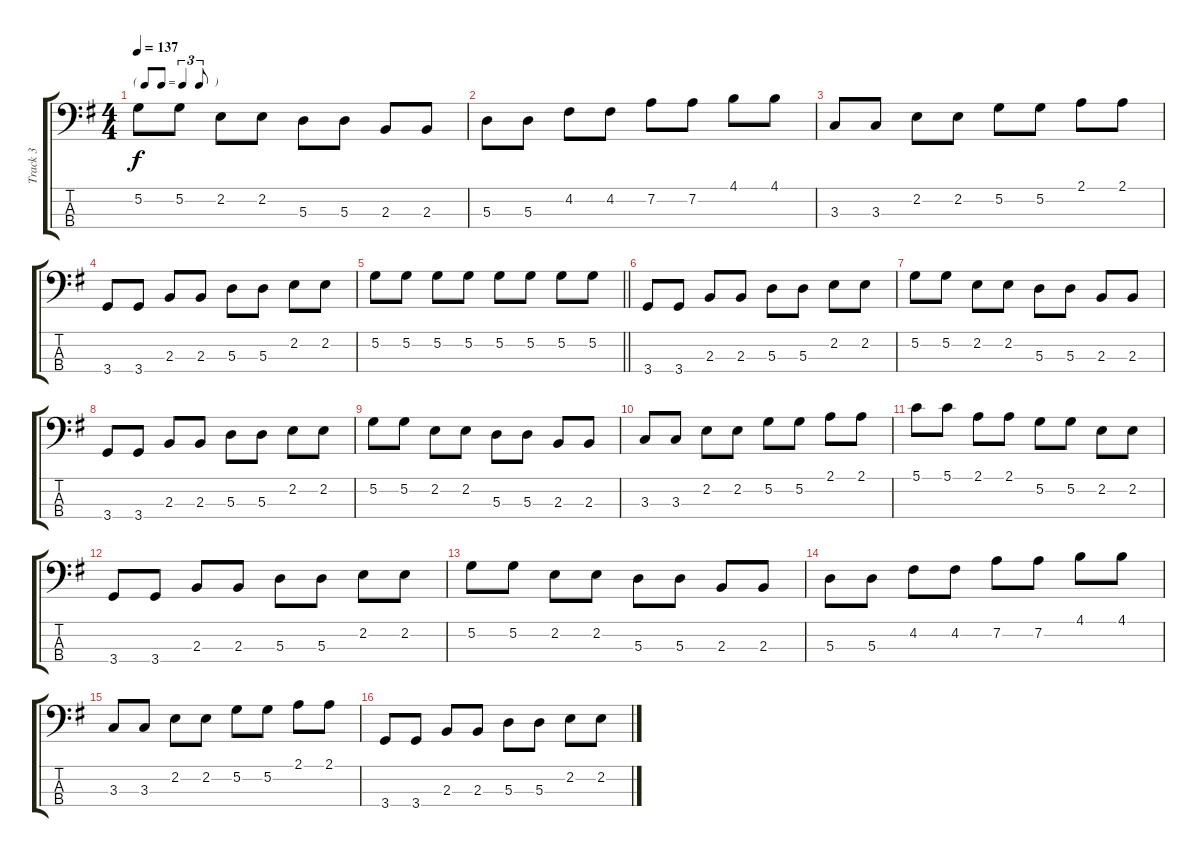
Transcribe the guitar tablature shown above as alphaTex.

\track ("Track 3" "Track 3") {instrument electricbassfinger}
\staff {score tabs}
\tuning (G2 D2 A1 E1) {hide}
\ts (4 4)
\tf triplet8th
\tempo 137
\clef f4
\ks g
5.2.8{dy f} 5.2.8 2.2.8 2.2.8 5.3.8 5.3.8 2.3.8 2.3.8 |
5.3.8 5.3.8 4.2.8 4.2.8 7.2.8 7.2.8 4.1.8 4.1.8 |
3.3.8 3.3.8 2.2.8 2.2.8 5.2.8 5.2.8 2.1.8 2.1.8 |
3.4.8 3.4.8 2.3.8 2.3.8 5.3.8 5.3.8 2.2.8 2.2.8 |
\barLineRight lightlight
5.2.8 5.2.8 5.2.8 5.2.8 5.2.8 5.2.8 5.2.8 5.2.8 |
3.4.8 3.4.8 2.3.8 2.3.8 5.3.8 5.3.8 2.2.8 2.2.8 |
5.2.8 5.2.8 2.2.8 2.2.8 5.3.8 5.3.8 2.3.8 2.3.8 |
3.4.8 3.4.8 2.3.8 2.3.8 5.3.8 5.3.8 2.2.8 2.2.8 |
5.2.8 5.2.8 2.2.8 2.2.8 5.3.8 5.3.8 2.3.8 2.3.8 |
3.3.8 3.3.8 2.2.8 2.2.8 5.2.8 5.2.8 2.1.8 2.1.8 |
5.1.8 5.1.8 2.1.8 2.1.8 5.2.8 5.2.8 2.2.8 2.2.8 |
3.4.8 3.4.8 2.3.8 2.3.8 5.3.8 5.3.8 2.2.8 2.2.8 |
5.2.8 5.2.8 2.2.8 2.2.8 5.3.8 5.3.8 2.3.8 2.3.8 |
5.3.8 5.3.8 4.2.8 4.2.8 7.2.8 7.2.8 4.1.8 4.1.8 |
3.3.8 3.3.8 2.2.8 2.2.8 5.2.8 5.2.8 2.1.8 2.1.8 |
3.4.8 3.4.8 2.3.8 2.3.8 5.3.8 5.3.8 2.2.8 2.2.8
